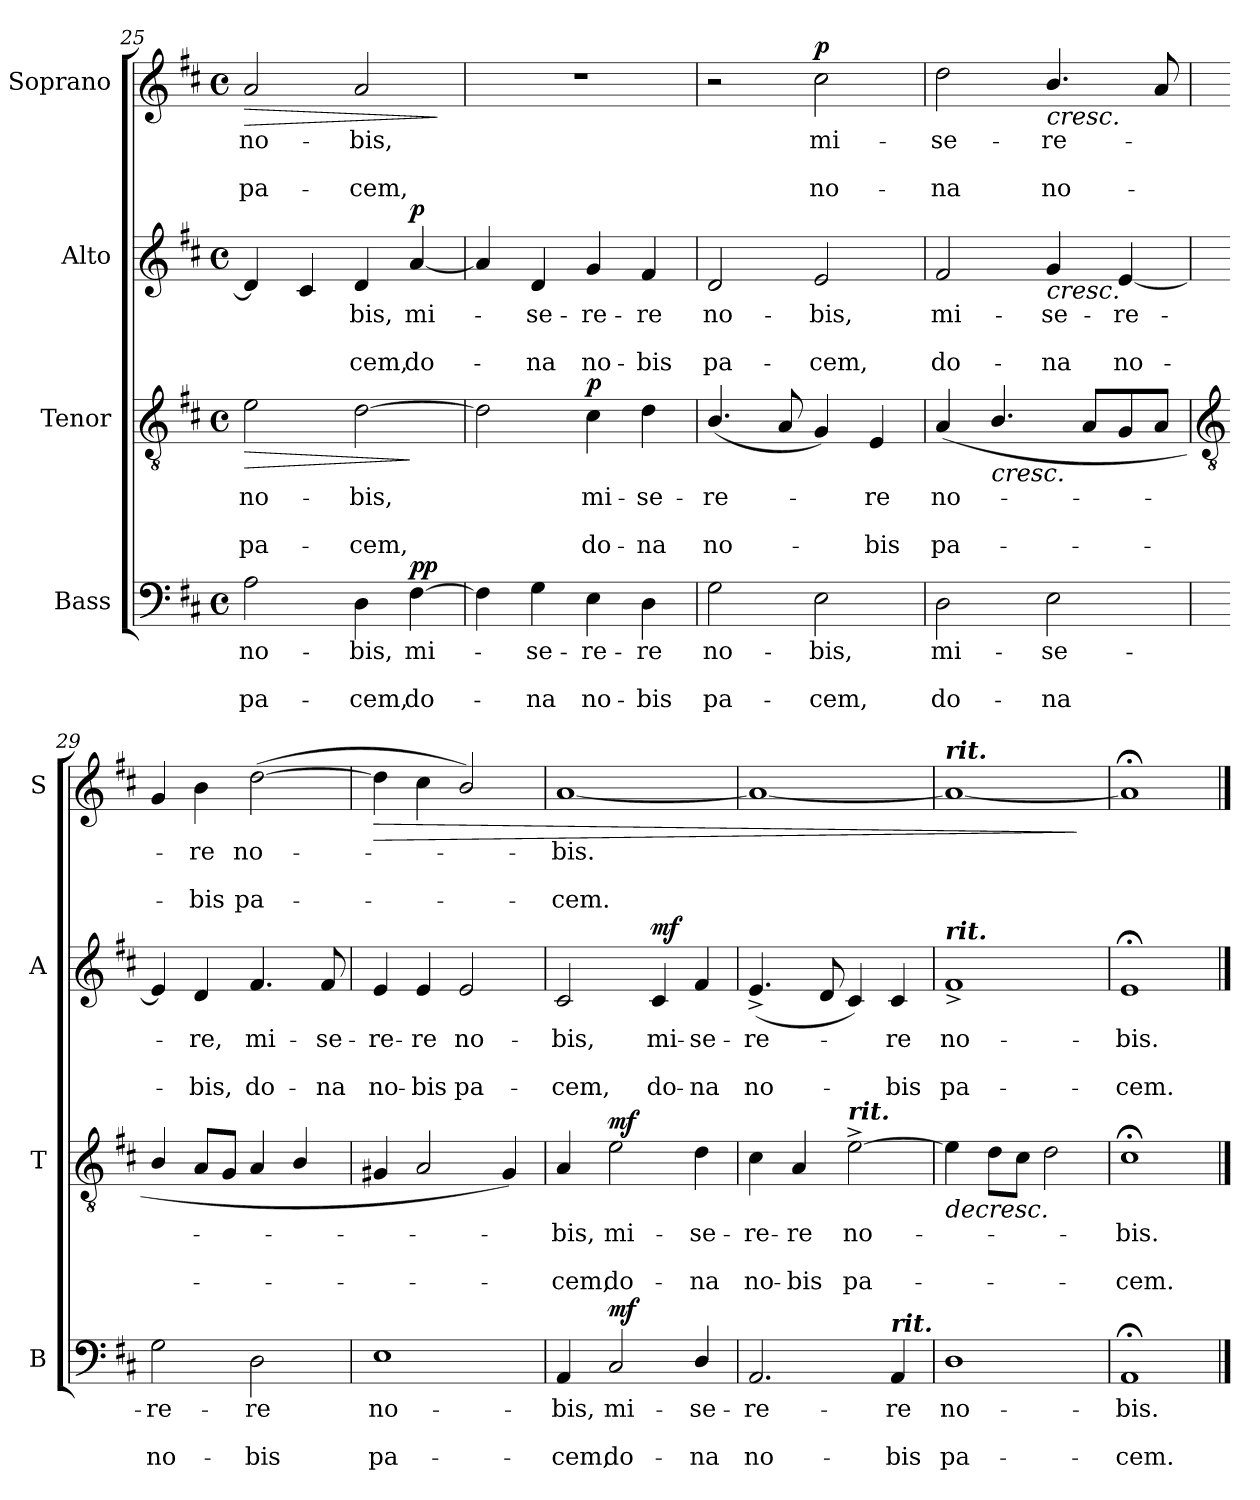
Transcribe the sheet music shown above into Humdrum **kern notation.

**kern	**text	**text	**text	**dynam	**kern	**text	**text	**text	**dynam	**kern	**text	**text	**text	**dynam	**kern	**text	**text	**text	**dynam
*part4	*part4	*part4	*part4	*part4	*part3	*part3	*part3	*part3	*part3	*part2	*part2	*part2	*part2	*part2	*part1	*part1	*part1	*part1	*part1
*staff4	*staff4	*staff4	*staff4	*staff4	*staff3	*staff3	*staff3	*staff3	*staff3	*staff2	*staff2	*staff2	*staff2	*staff2	*staff1	*staff1	*staff1	*staff1	*staff1
*I"Bass	*	*	*	*	*I"Tenor	*	*	*	*	*I"Alto	*	*	*	*	*I"Soprano	*	*	*	*
*I'B	*	*	*	*	*I'T	*	*	*	*	*I'A	*	*	*	*	*I'S	*	*	*	*
*clefF4	*	*	*	*	*clefGv2	*	*	*	*	*clefG2	*	*	*	*	*clefG2	*	*	*	*
*k[f#c#]	*	*	*	*	*k[f#c#]	*	*	*	*	*k[f#c#]	*	*	*	*	*k[f#c#]	*	*	*	*
*D:	*	*	*	*	*D:	*	*	*	*	*D:	*	*	*	*	*D:	*	*	*	*
*M4/4	*	*	*	*	*M4/4	*	*	*	*	*M4/4	*	*	*	*	*M4/4	*	*	*	*
*met(c)	*	*	*	*	*met(c)	*	*	*	*	*met(c)	*	*	*	*	*met(c)	*	*	*	*
=25	=25	=25	=25	=25	=25	=25	=25	=25	=25	=25	=25	=25	=25	=25	=25	=25	=25	=25	=25
!	!LO:LY:b	!	!LO:LY:b	!	!	!LO:LY:b	!	!LO:LY:b	!LO:HP:b	!	!	!	!	!	!	!LO:LY:b	!	!LO:LY:b	!LO:HP:b
2A	no-	.	-pa-	.	2e	no-	.	-pa-	>	4d]	.	.	.	.	2a	no-	.	-pa-	>
.	.	.	.	.	.	.	.	.	.	4c#	.	.	.	.	.	.	.	.	.
!	!LO:LY:b	!	!LO:LY:b	!	!	!LO:LY:b	!	!LO:LY:b	!	!	!LO:LY:b	!	!LO:LY:b	!	!	!LO:LY:b	!	!LO:LY:b	!
4D	-bis,	.	cem,	.	[2d	-bis,	.	cem,	.	4d	bis,	.	cem,	.	2a	-bis,	.	cem,	.
!	!LO:LY:b	!	!LO:LY:b	!LO:DY:a	!	!	!	!	!	!	!LO:LY:b	!	!LO:LY:b	!	!	!	!	!	!
!	!	!	!	!LO:DY:n=1:b	!	!	!	!	!	!	!	!	!	!LO:DY:b	!	!	!	!	!
[4F#	mi-	.	do-	p p	.	.	.	.	]	[4a	mi-	.	do-	p	.	.	.	.	.
.	.	.	.	.	.	.	.	.	.	.	.	.	.	.	.	.	.	.	]
=26	=26	=26	=26	=26	=26	=26	=26	=26	=26	=26	=26	=26	=26	=26	=26	=26	=26	=26	=26
4F#]	.	.	.	.	2d]	.	.	.	.	4a]	.	.	.	.	1r	.	.	.	.
!	!LO:LY:b	!	!LO:LY:b	!	!	!	!	!	!	!	!LO:LY:b	!	!LO:LY:b	!	!	!	!	!	!
4G	se-	.	-na	.	.	.	.	.	.	4d	se-	.	-na	.	.	.	.	.	.
!	!LO:LY:b	!	!LO:LY:b	!	!	!LO:LY:b	!	!LO:LY:b	!LO:DY:b	!	!LO:LY:b	!	!LO:LY:b	!	!	!	!	!	!
4E	re-	.	-no-	.	4c#	mi-	.	-do-	p	4g	re-	.	-no-	.	.	.	.	.	.
!	!LO:LY:b	!	!LO:LY:b	!	!	!LO:LY:b	!	!LO:LY:b	!	!	!LO:LY:b	!	!LO:LY:b	!	!	!	!	!	!
4D	-re	.	bis	.	4d	-se-	.	-na	.	4f#	-re	.	bis	.	.	.	.	.	.
=27	=27	=27	=27	=27	=27	=27	=27	=27	=27	=27	=27	=27	=27	=27	=27	=27	=27	=27	=27
!	!LO:LY:b	!	!LO:LY:b	!	!	!LO:LY:b	!	!LO:LY:b	!	!	!LO:LY:b	!	!LO:LY:b	!	!	!	!	!	!
2G	no-	.	-pa-	.	(<4.B/	re-	.	no-	.	2d	no-	.	-pa-	.	2r	.	.	.	.
.	.	.	.	.	8A	.	.	.	.	.	.	.	.	.	.	.	.	.	.
!	!LO:LY:b	!	!LO:LY:b	!	!	!	!	!	!	!	!LO:LY:b	!	!LO:LY:b	!	!	!LO:LY:b	!	!LO:LY:b	!LO:DY:b
2E	-bis,	.	cem,	.	4G)	.	.	.	.	2e	-bis,	.	cem,	.	2cc#	mi-	.	-no-	p
!	!	!	!	!	!	!LO:LY:b	!	!LO:LY:b	!	!	!	!	!	!	!	!	!	!	!
.	.	.	.	.	4E	re	.	bis	.	.	.	.	.	.	.	.	.	.	.
=28	=28	=28	=28	=28	=28	=28	=28	=28	=28	=28	=28	=28	=28	=28	=28	=28	=28	=28	=28
!	!LO:LY:b	!	!LO:LY:b	!	!	!LO:LY:b	!	!LO:LY:b	!	!	!LO:LY:b	!	!LO:LY:b	!	!	!LO:LY:b	!	!LO:LY:b	!
2D\	mi-	.	-do-	.	(<4A	no-	.	pa-	.	2f#	mi-	.	-do-	.	2dd	-se-	.	-na	.
!	!	!	!	!	!	!	!	!	!LO:HP:b	!	!	!	!	!	!	!	!	!	!
.	.	.	.	.	4.B/	.	.	.	<	.	.	.	.	.	.	.	.	.	.
!	!LO:LY:b	!	!LO:LY:b	!	!	!	!	!	!	!	!LO:LY:b	!	!LO:LY:b	!LO:HP:b	!	!LO:LY:b	!	!LO:LY:b	!LO:HP:b
2E\	-se-	.	-na	.	.	.	.	.	.	4g	-se-	.	-na	<	4.b/	re-	.	no-	<
.	.	.	.	.	8AL	.	.	.	.	.	.	.	.	.	.	.	.	.	.
!	!	!	!	!	!	!	!	!	!	!	!LO:LY:b	!	!LO:LY:b	!	!	!	!	!	!
.	.	.	.	.	8G	.	.	.	.	[4e	re-	.	no-	.	.	.	.	.	.
.	.	.	.	.	8AJ	.	.	.	.	.	.	.	.	.	8a	.	.	.	.
!!LO:LB:g=z
=29	=29	=29	=29	=29	=29	=29	=29	=29	=29	=29	=29	=29	=29	=29	=29	=29	=29	=29	=29
*	*	*	*	*	*clefGv2	*	*	*	*	*	*	*	*	*	*	*	*	*	*
!	!LO:LY:b	!	!LO:LY:b	!	!	!	!	!	!	!	!	!	!	!	!	!	!	!	!
2G\	re-	.	-no-	.	4B/	.	.	.	.	4e]	.	.	.	.	4g	.	.	.	.
!	!	!	!	!	!	!	!	!	!	!	!LO:LY:b	!	!LO:LY:b	!	!	!LO:LY:b	!	!LO:LY:b	!
.	.	.	.	.	8AL	.	.	.	.	4d	re,	.	bis,	.	4b	re	.	bis	.
.	.	.	.	.	8GJ	.	.	.	.	.	.	.	.	.	.	.	.	.	.
!	!LO:LY:b	!	!LO:LY:b	!	!	!	!	!	!	!	!LO:LY:b	!	!LO:LY:b	!	!	!LO:LY:b	!	!LO:LY:b	!
2D\	-re	.	bis	.	4A	.	.	.	.	4.f#	mi-	.	-do-	.	(>[2dd	no-	.	pa-	.
.	.	.	.	.	4B/	.	.	.	.	.	.	.	.	.	.	.	.	.	.
!	!	!	!	!	!	!	!	!	!	!	!LO:LY:b	!	!LO:LY:b	!	!	!	!	!	!
.	.	.	.	.	.	.	.	.	.	8f#	-se-	.	-na	.	.	.	.	.	.
=30	=30	=30	=30	=30	=30	=30	=30	=30	=30	=30	=30	=30	=30	=30	=30	=30	=30	=30	=30
!	!LO:LY:b	!	!LO:LY:b	!	!	!	!	!	!	!	!LO:LY:b	!	!LO:LY:b	!	!	!	!	!	!LO:HP:b
1E	no-	.	-pa-	.	4G#X	.	.	.	.	4e	re-	.	-no-	.	4dd]	.	.	.	>
!	!	!	!	!	!	!	!	!	!	!	!LO:LY:b	!	!LO:LY:b	!	!	!	!	!	!
.	.	.	.	.	2A	.	.	.	.	4e	-re	.	bis	.	4cc#	.	.	.	.
!	!	!	!	!	!	!	!	!	!	!	!LO:LY:b	!	!LO:LY:b	!	!	!	!	!	!
.	.	.	.	.	.	.	.	.	.	2e	no-	.	-pa-	.	2b/)	.	.	.	.
.	.	.	.	.	4G#)	.	.	.	.	.	.	.	.	.	.	.	.	.	.
.	.	.	.	.	.	.	.	.	]	.	.	.	.	.	.	.	.	.	[
=31	=31	=31	=31	=31	=31	=31	=31	=31	=31	=31	=31	=31	=31	=31	=31	=31	=31	=31	=31
!	!LO:LY:b	!	!LO:LY:b	!	!	!LO:LY:b	!	!LO:LY:b	!	!	!LO:LY:b	!	!LO:LY:b	!	!	!LO:LY:b	!	!LO:LY:b	!
4AA	-bis,	.	cem,	.	4A	bis,	.	cem,	.	2c#	-bis,	.	cem,	.	[1a	bis.	.	cem.	.
!	!LO:LY:b	!	!LO:LY:b	!LO:DY:b	!	!LO:LY:b	!	!LO:LY:b	!LO:DY:b	!	!	!	!	!	!	!	!	!	!
2C#	mi-	.	-do-	mf	2e	mi-	.	-do-	mf	.	.	.	.	.	.	.	.	.	.
!	!	!	!	!	!	!	!	!	!	!	!LO:LY:b	!	!LO:LY:b	!LO:DY:b	!	!	!	!	!
.	.	.	.	.	.	.	.	.	.	4c#	mi-	.	-do-	mf	.	.	.	.	.
!	!LO:LY:b	!	!LO:LY:b	!	!	!LO:LY:b	!	!LO:LY:b	!	!	!LO:LY:b	!	!LO:LY:b	!	!	!	!	!	!
4D/	-se-	.	-na	.	4d	-se-	.	-na	.	4f#	-se-	.	-na	.	.	.	.	.	.
=32	=32	=32	=32	=32	=32	=32	=32	=32	=32	=32	=32	=32	=32	=32	=32	=32	=32	=32	=32
!	!LO:LY:b	!	!LO:LY:b	!	!	!LO:LY:b	!	!LO:LY:b	!	!	!LO:LY:b	!	!LO:LY:b	!	!	!	!	!	!
2.AA	re-	.	-no-	.	4c#	re-	.	-no-	.	(<4.e^	re-	.	no-	.	1a_	.	.	.	.
!	!	!	!	!	!	!LO:LY:b	!	!LO:LY:b	!	!	!	!	!	!	!	!	!	!	!
.	.	.	.	.	4A	-re	.	bis	.	.	.	.	.	.	.	.	.	.	.
.	.	.	.	.	.	.	.	.	.	8d	.	.	.	.	.	.	.	.	.
!	!	!	!	!	!LO:TX:a:Bi:t=rit.	!	!	!	!	!	!	!	!	!	!	!	!	!	!
!	!	!	!	!	!	!LO:LY:b	!	!LO:LY:b	!	!	!	!	!	!	!	!	!	!	!
.	.	.	.	.	[2e^	no-	.	pa-	.	4c#)	.	.	.	.	.	.	.	.	.
!LO:TX:a:Bi:t=rit.	!	!	!	!	!	!	!	!	!	!	!	!	!	!	!	!	!	!	!
!	!LO:LY:b	!	!LO:LY:b	!	!	!	!	!	!	!	!LO:LY:b	!	!LO:LY:b	!	!	!	!	!	!
4AA	-re	.	bis	.	.	.	.	.	.	4c#	re	.	bis	.	.	.	.	.	.
=33	=33	=33	=33	=33	=33	=33	=33	=33	=33	=33	=33	=33	=33	=33	=33	=33	=33	=33	=33
!	!	!	!	!	!	!	!	!	!	!	!	!	!	!	!LO:TX:a:Bi:t=rit.	!	!	!	!
!	!	!	!	!	!	!	!	!	!	!LO:TX:a:Bi:t=rit.	!	!	!	!	!	!	!	!	!
!	!LO:LY:b	!	!LO:LY:b	!	!	!	!	!	!LO:HP:b	!	!LO:LY:b	!	!LO:LY:b	!	!	!	!	!	!
1D	no-	.	-pa-	.	4e]	.	.	.	>	1f#^	no-	.	-pa-	.	1a_	.	.	.	.
.	.	.	.	.	8dL	.	.	.	.	.	.	.	.	.	.	.	.	.	.
.	.	.	.	.	8c#J	.	.	.	.	.	.	.	.	.	.	.	.	.	.
.	.	.	.	.	2d	.	.	.	.	.	.	.	.	.	.	.	.	.	.
.	.	.	.	.	.	.	.	.	[	.	.	.	.	[	.	.	.	.	]
=34	=34	=34	=34	=34	=34	=34	=34	=34	=34	=34	=34	=34	=34	=34	=34	=34	=34	=34	=34
!	!LO:LY:b	!	!LO:LY:b	!	!	!LO:LY:b	!	!LO:LY:b	!	!	!LO:LY:b	!	!LO:LY:b	!	!	!	!	!	!
1AA;<	-bis.	.	cem.	.	1c#;<	bis.	.	cem.	.	1e;<	-bis.	.	cem.	.	1a;<]	.	.	.	.
==	==	==	==	==	==	==	==	==	==	==	==	==	==	==	==	==	==	==	==
*-	*-	*-	*-	*-	*-	*-	*-	*-	*-	*-	*-	*-	*-	*-	*-	*-	*-	*-	*-
